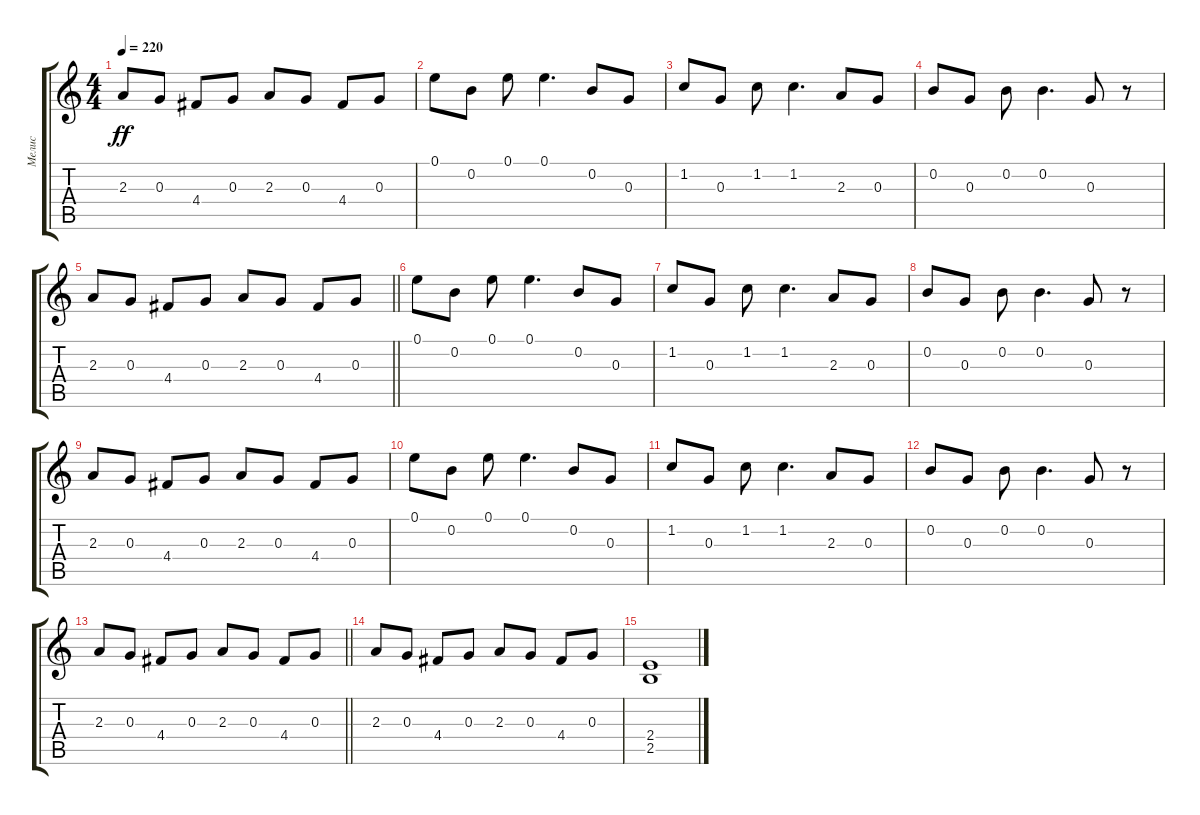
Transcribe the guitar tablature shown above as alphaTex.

\track ("Мелис" "Мелис") {instrument overdrivenguitar}
\staff {score tabs}
\tuning (E4 B3 G3 D3 A2 E2) {hide}
\ts (4 4)
\tempo 220
\clef g2
\ks c
2.3.8{dy ff} 0.3.8 4.4.8 0.3.8 2.3.8 0.3.8 4.4.8 0.3.8 |
0.1.8 0.2.8 0.1.8 0.1.4{d} 0.2.8 0.3.8 |
1.2.8 0.3.8 1.2.8 1.2.4{d} 2.3.8 0.3.8 |
0.2.8 0.3.8 0.2.8 0.2.4{d} 0.3.8 r.8 |
\barLineRight lightlight
2.3.8 0.3.8 4.4.8 0.3.8 2.3.8 0.3.8 4.4.8 0.3.8 |
0.1.8 0.2.8 0.1.8 0.1.4{d} 0.2.8 0.3.8 |
1.2.8 0.3.8 1.2.8 1.2.4{d} 2.3.8 0.3.8 |
0.2.8 0.3.8 0.2.8 0.2.4{d} 0.3.8 r.8 |
2.3.8 0.3.8 4.4.8 0.3.8 2.3.8 0.3.8 4.4.8 0.3.8 |
0.1.8 0.2.8 0.1.8 0.1.4{d} 0.2.8 0.3.8 |
1.2.8 0.3.8 1.2.8 1.2.4{d} 2.3.8 0.3.8 |
0.2.8 0.3.8 0.2.8 0.2.4{d} 0.3.8 r.8 |
\barLineRight lightlight
2.3.8 0.3.8 4.4.8 0.3.8 2.3.8 0.3.8 4.4.8 0.3.8 |
2.3.8 0.3.8 4.4.8 0.3.8 2.3.8 0.3.8 4.4.8 0.3.8 |
(2.4 2.5).1
